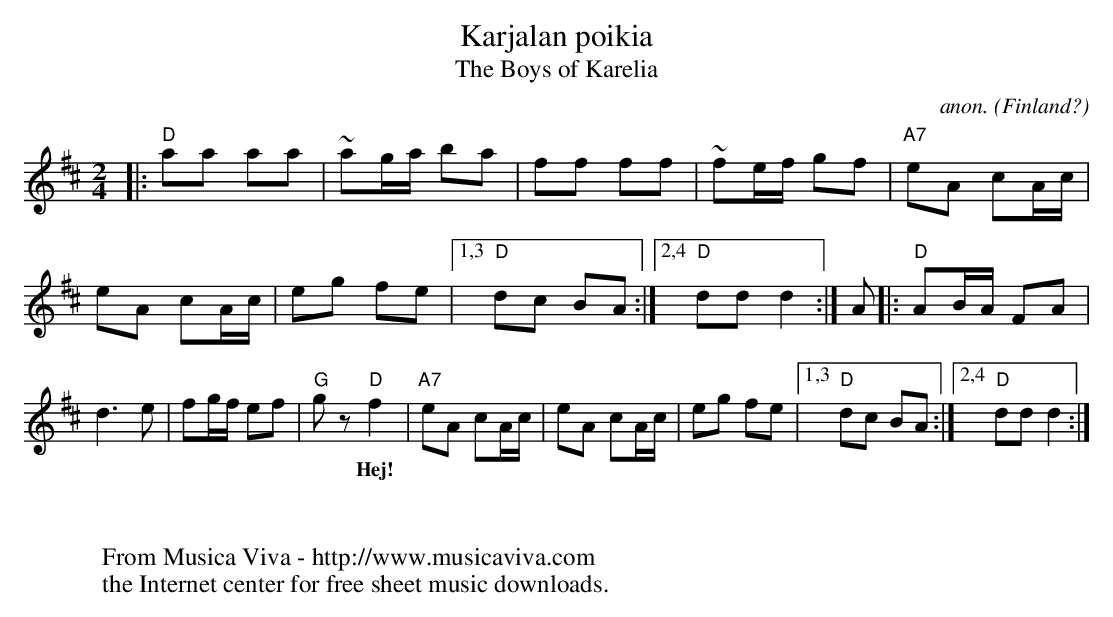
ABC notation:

X:1
T:Karjalan poikia
T:The Boys of Karelia
C:anon.
O:Finland?
M:2/4
L:1/16
K:D
|: "D"a2a2 a2a2 | ~a2ga b2a2 | f2f2 f2f2 | ~f2ef g2f2 \
| "A7"e2A2 c2Ac | e2A2 c2Ac | e2g2 f2e2 |1,3 "D"d2c2 B2A2 :|2,4 "D"d2d2 d4 :|A2 \
|: "D"A2BA F2A2 | d6 e2 | f2gf e2f2 | "G"g2z2 "D"f4 \
w: | | | |~ Hej!
| "A7"e2A2 c2Ac | e2A2 c2Ac | e2g2 f2e2 |1,3 "D"d2c2 B2A2 :|2,4 "D"d2d2 d4 :|
W:
W:
W:  From Musica Viva - http://www.musicaviva.com
W:  the Internet center for free sheet music downloads.
